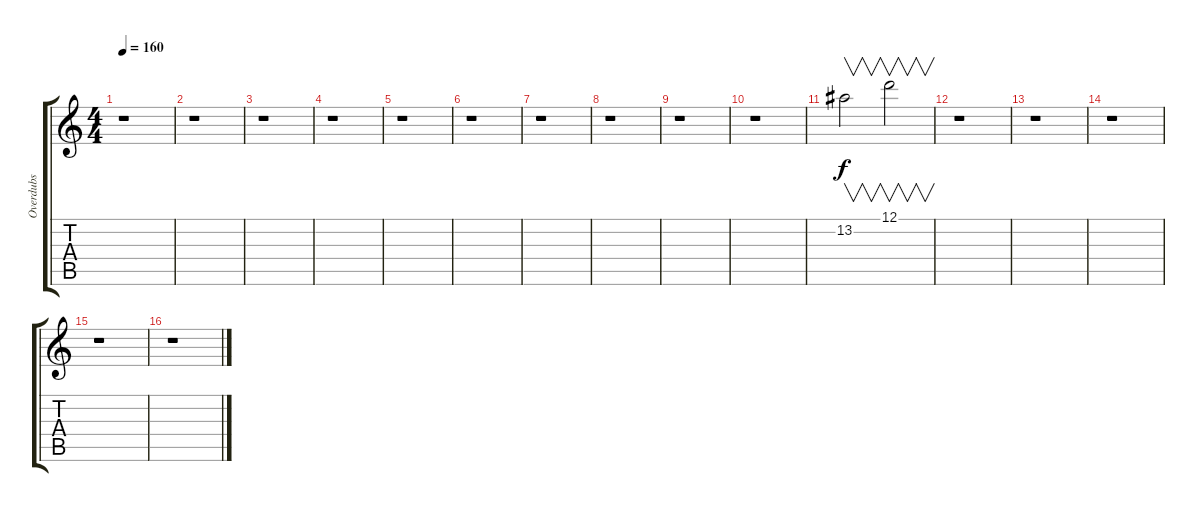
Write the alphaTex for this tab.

\track ("Overdubs" "Overdubs") {instrument overdrivenguitar}
\staff {score tabs}
\tuning (D4 A3 F3 C3 G2 D2) {hide}
\ts (4 4)
\tempo 160
\clef g2
\ks c
r.1{dy f} |
r.1 |
r.1 |
r.1 |
r.1 |
r.1 |
r.1 |
r.1 |
r.1 |
r.1 |
13.2.2{v} 12.1.2{v} |
r.1 |
r.1 |
r.1 |
r.1 |
r.1
